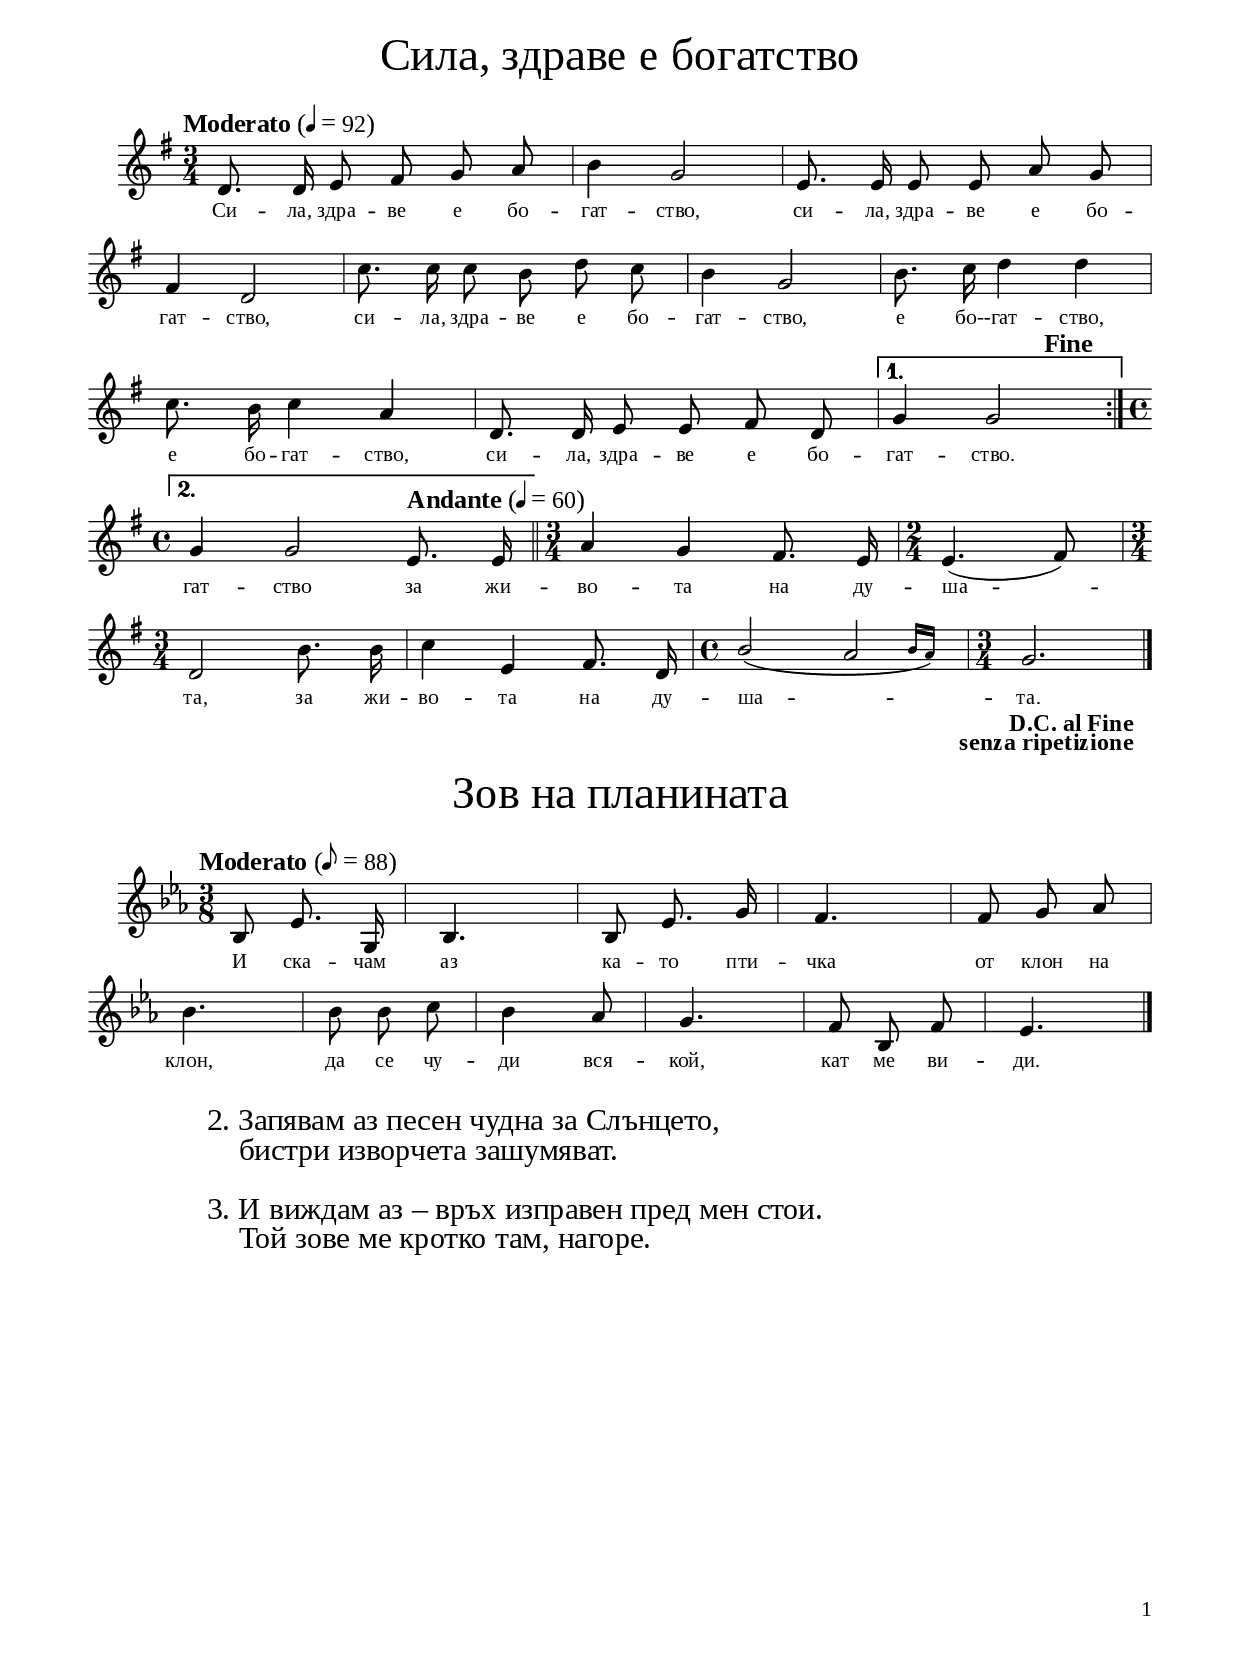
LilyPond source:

\version "2.24.4"

% include paper part and global functions
\include "include/globals.ily"

\bookpart {
  \label #'ref112_1
  \tocItem \markup "Сила, здраве е богатство"

  \paper {
    print-all-headers = ##t
    print-page-number = ##t
    print-first-page-number = ##t

    % put page numbers on the bottom
    oddHeaderMarkup = \markup ""
    evenHeaderMarkup = \markup ""
    oddFooterMarkup = \markup
    \fill-line {
      ""
      \if \should-print-page-number \fromproperty #'page:page-number-string
    }
    evenFooterMarkup = \markup
    \fill-line {
      \if \should-print-page-number \fromproperty #'page:page-number-string
      ""
    }

    left-margin = 1.5\cm
    right-margin = 1.5\cm
    top-margin = 1.6\cm
    bottom-margin = 1.2\cm
    ragged-bottom = ##t % do not spread the staves to fill the whole vertical space

    % change distance between staves
    system-system-spacing =
    #'((basic-distance . 11)
       (minimum-distance . 6)
       (padding . 1)
       (stretchability . 12))
  }
  \score {
    \include "include/score-layout.ily"


    \new Voice \relative c' {
      \clef treble
      \key g \major
      \time 3/4
      \tempoFunc "Moderato" 4 "92"
      \autoBeamOff

      \repeat volta 2 {
        d8. d16 e8 fis8 g8 a8 | b4 g2 | e8. e16 e8 e8 a8 g8 | \break



        fis4 d2 |  c'8. c16 c8 b8 d8 c8 | b4 g2 | b8. c16 d4 d4 | \break

        c8. b16 c4 a4 |    d,8. d16 e8 e8 fis8 d8
      } \alternative {
        { | g4 \tempo "         Fine" g2 | \break }
        {
          \time 4/4 g4 g2

          \override Score.MetronomeMark.outside-staff-priority = #99
          %\override Score.MetronomeMark.X-extent=#'(-4.5 . 0)
          \tempoFunc "Andante" 4 "60"

          e8. e16
        }
      }

      \bar "||" \time 3/4  a4 g4 fis8. e16


      \time 2/4  e4. ( fis8 ) \break

      | \time 3/4  d2 b'8. b16 | c4 e,4 fis8. d16 | \time 4/4 \stemUp b'2 ( \afterGrace a2 { b16[ a] )} |
      \time 3/4  |
      g2. \bar "|."


    }



    \addlyrics {
      Си -- ла,
      здра -- ве е бо -- гат -- ство, си -- ла, здра --
      ве е бо -- гат -- ство, си -- ла, здра -- ве е
      бо -- гат -- ство, е "бо-" -- гат -- ство, е бо --
      гат -- ство, си -- ла, здра -- ве е бо -- гат --
      ство. гат -- ство за жи -- во -- та на ду -- ша
      -- та, за жи -- во -- та на ду -- ша -- та.
    }

    \header {
      title = \titleFunc #'ref_desc_12 "Сила, здраве е богатство" "Sila, zdrave e bogatstvo"
    }

    \midi{}

  } % score

  \markup \dc-two "D.C. al Fine" "senza ripetizione"

  \label #'ref112_2
  \tocItem \markup "Зов на планината"

  \score {
    \include "include/score-layout.ily"


    \new Voice \relative c' {

      \clef treble
      \key es \major
      \time 3/8
      \tempoFunc "Moderato" 8 "88"
      \autoBeamOff
      bes8
      es8.  g,16 |
      bes4. |  bes8  es8. g16 |
      f4.|  f8  g8 as8 \break |
      bes4. | bes8  bes8 c8 | bes4
      as8 |  g4. | f8 bes,8 f'8 | es4. \bar "|."
    }

    \addlyrics {
      И ска -- чам аз ка -- то пти -- чка от клон на клон, да се чу -- ди вся -- кой, кат ме ви -- ди.
    }

    \header {
      title = \titleFunc #'ref_desc_9 "Зов на планината" "Zov na planinata"
    }

    \midi{}

  } % score

  \markup \fontsize #bgCoupletFontSize {
    \hspace #12
    \override #`(baseline-skip . ,bgCoupletBaselineSkip)
    \column {
      \line {  2. Запявам аз  песен чудна за Слънцето, }
      \line {   "   "  бистри изворчета зашумяват.}
      \line {   "   " }
      \line {3. И виждам аз – връх изправен пред мен стои.}
      \line {   "   "  Той зове ме кротко там, нагоре.}
    }

  } % markup





} % bookpart
